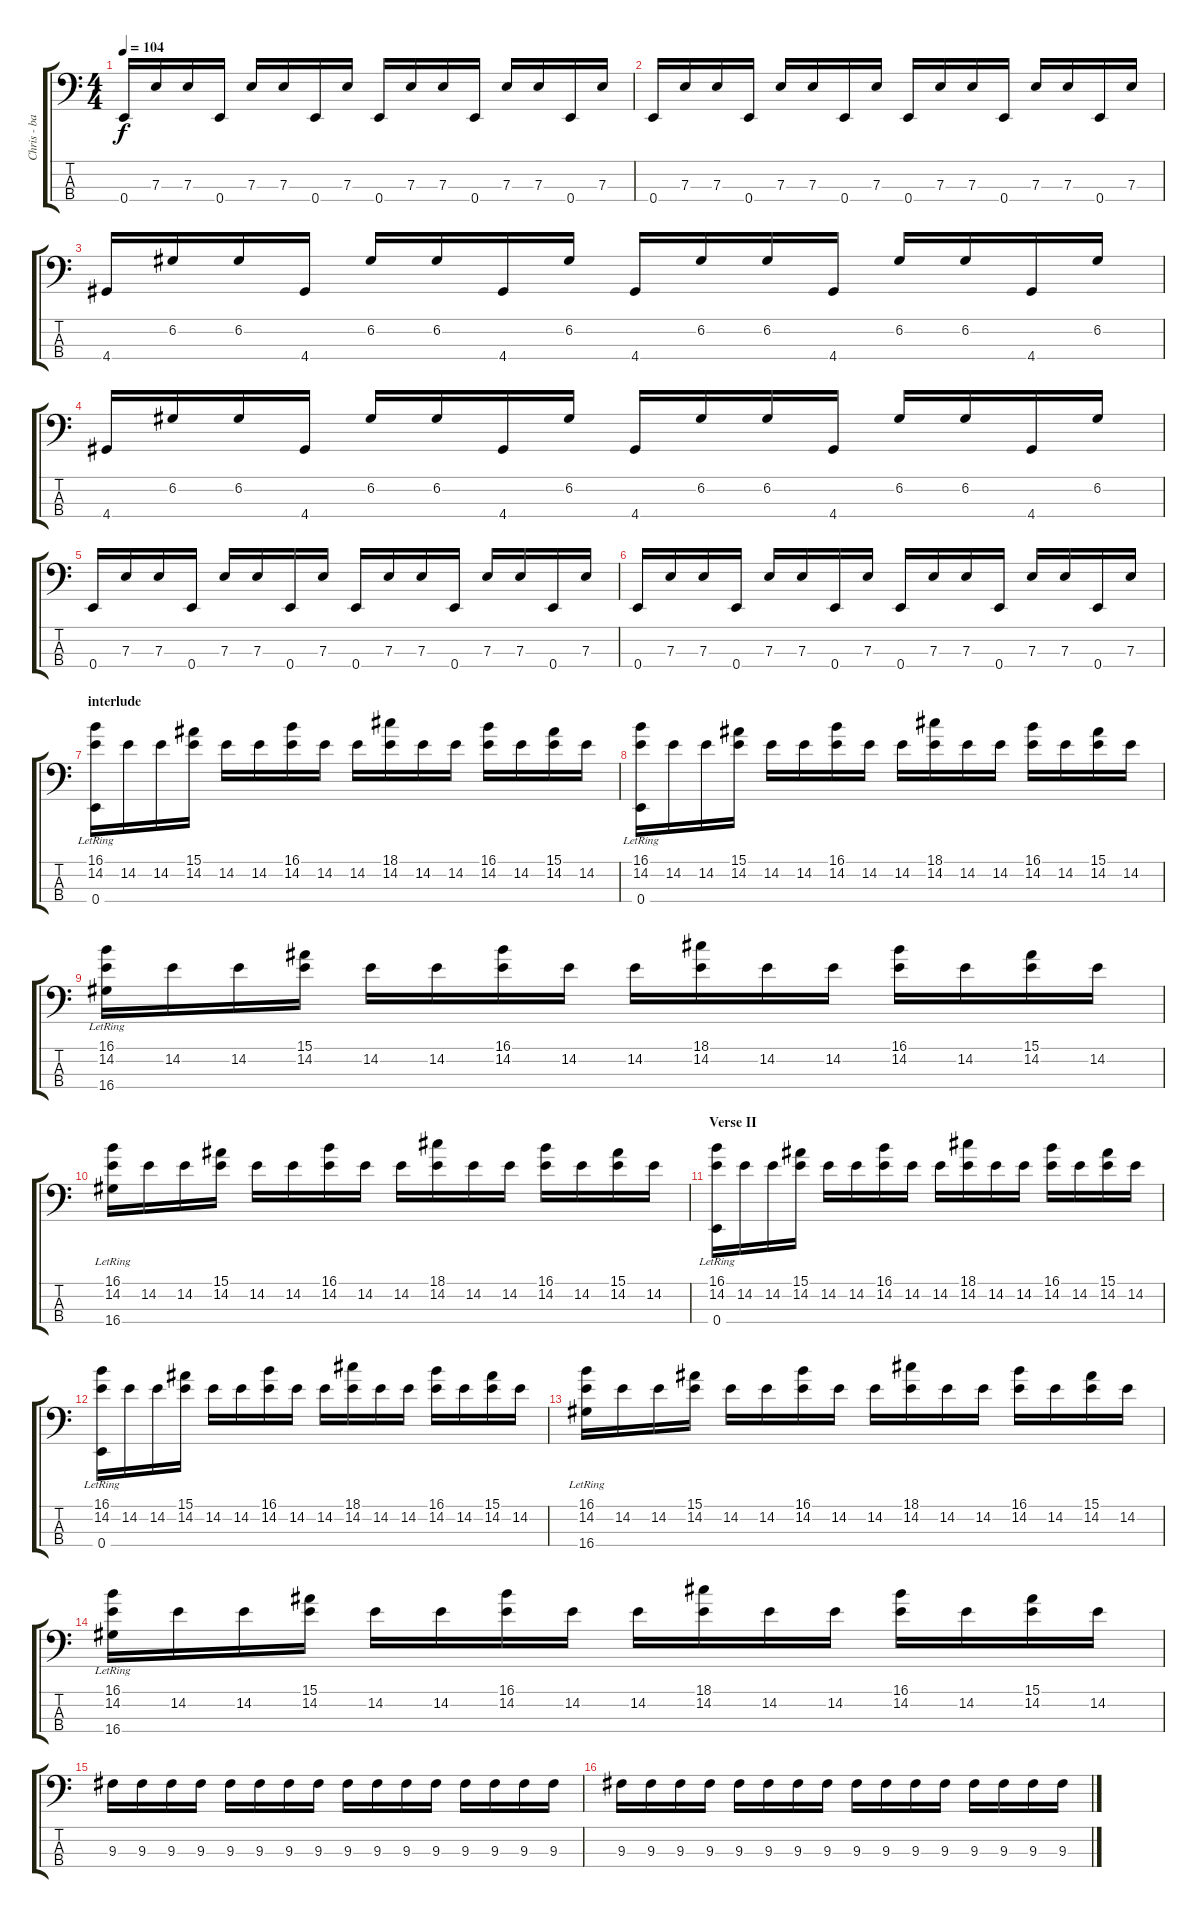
\track ("Chris - bass" "Chris - ba") {instrument electricbassfinger}
\staff {score tabs}
\tuning (G2 D2 A1 E1) {hide}
\ts (4 4)
\tempo 104
\clef f4
\ks c
0.4.16{dy f} 7.3.16 7.3.16 0.4.16 7.3.16 7.3.16 0.4.16 7.3.16 0.4.16 7.3.16 7.3.16 0.4.16 7.3.16 7.3.16 0.4.16 7.3.16 |
0.4.16 7.3.16 7.3.16 0.4.16 7.3.16 7.3.16 0.4.16 7.3.16 0.4.16 7.3.16 7.3.16 0.4.16 7.3.16 7.3.16 0.4.16 7.3.16 |
4.4.16 6.2.16 6.2.16 4.4.16 6.2.16 6.2.16 4.4.16 6.2.16 4.4.16 6.2.16 6.2.16 4.4.16 6.2.16 6.2.16 4.4.16 6.2.16 |
4.4.16 6.2.16 6.2.16 4.4.16 6.2.16 6.2.16 4.4.16 6.2.16 4.4.16 6.2.16 6.2.16 4.4.16 6.2.16 6.2.16 4.4.16 6.2.16 |
0.4.16 7.3.16 7.3.16 0.4.16 7.3.16 7.3.16 0.4.16 7.3.16 0.4.16 7.3.16 7.3.16 0.4.16 7.3.16 7.3.16 0.4.16 7.3.16 |
0.4.16 7.3.16 7.3.16 0.4.16 7.3.16 7.3.16 0.4.16 7.3.16 0.4.16 7.3.16 7.3.16 0.4.16 7.3.16 7.3.16 0.4.16 7.3.16 |
\section ("" "interlude")
(16.1 14.2 0.4{lr}).16 14.2.16 14.2.16 (15.1 14.2).16 14.2.16 14.2.16 (16.1 14.2).16 14.2.16 14.2.16 (18.1 14.2).16 14.2.16 14.2.16 (16.1 14.2).16 14.2.16 (15.1 14.2).16 14.2.16 |
(16.1 14.2 0.4{lr}).16 14.2.16 14.2.16 (15.1 14.2).16 14.2.16 14.2.16 (16.1 14.2).16 14.2.16 14.2.16 (18.1 14.2).16 14.2.16 14.2.16 (16.1 14.2).16 14.2.16 (15.1 14.2).16 14.2.16 |
(16.1 14.2 16.4{lr}).16 14.2.16 14.2.16 (15.1 14.2).16 14.2.16 14.2.16 (16.1 14.2).16 14.2.16 14.2.16 (18.1 14.2).16 14.2.16 14.2.16 (16.1 14.2).16 14.2.16 (15.1 14.2).16 14.2.16 |
(16.1 14.2 16.4{lr}).16 14.2.16 14.2.16 (15.1 14.2).16 14.2.16 14.2.16 (16.1 14.2).16 14.2.16 14.2.16 (18.1 14.2).16 14.2.16 14.2.16 (16.1 14.2).16 14.2.16 (15.1 14.2).16 14.2.16 |
\section ("" "Verse II")
(16.1 14.2 0.4{lr}).16 14.2.16 14.2.16 (15.1 14.2).16 14.2.16 14.2.16 (16.1 14.2).16 14.2.16 14.2.16 (18.1 14.2).16 14.2.16 14.2.16 (16.1 14.2).16 14.2.16 (15.1 14.2).16 14.2.16 |
(16.1 14.2 0.4{lr}).16 14.2.16 14.2.16 (15.1 14.2).16 14.2.16 14.2.16 (16.1 14.2).16 14.2.16 14.2.16 (18.1 14.2).16 14.2.16 14.2.16 (16.1 14.2).16 14.2.16 (15.1 14.2).16 14.2.16 |
(16.1 14.2 16.4{lr}).16 14.2.16 14.2.16 (15.1 14.2).16 14.2.16 14.2.16 (16.1 14.2).16 14.2.16 14.2.16 (18.1 14.2).16 14.2.16 14.2.16 (16.1 14.2).16 14.2.16 (15.1 14.2).16 14.2.16 |
(16.1 14.2 16.4{lr}).16 14.2.16 14.2.16 (15.1 14.2).16 14.2.16 14.2.16 (16.1 14.2).16 14.2.16 14.2.16 (18.1 14.2).16 14.2.16 14.2.16 (16.1 14.2).16 14.2.16 (15.1 14.2).16 14.2.16 |
9.3.16 9.3.16 9.3.16 9.3.16 9.3.16 9.3.16 9.3.16 9.3.16 9.3.16 9.3.16 9.3.16 9.3.16 9.3.16 9.3.16 9.3.16 9.3.16 |
9.3.16 9.3.16 9.3.16 9.3.16 9.3.16 9.3.16 9.3.16 9.3.16 9.3.16 9.3.16 9.3.16 9.3.16 9.3.16 9.3.16 9.3.16 9.3.16
